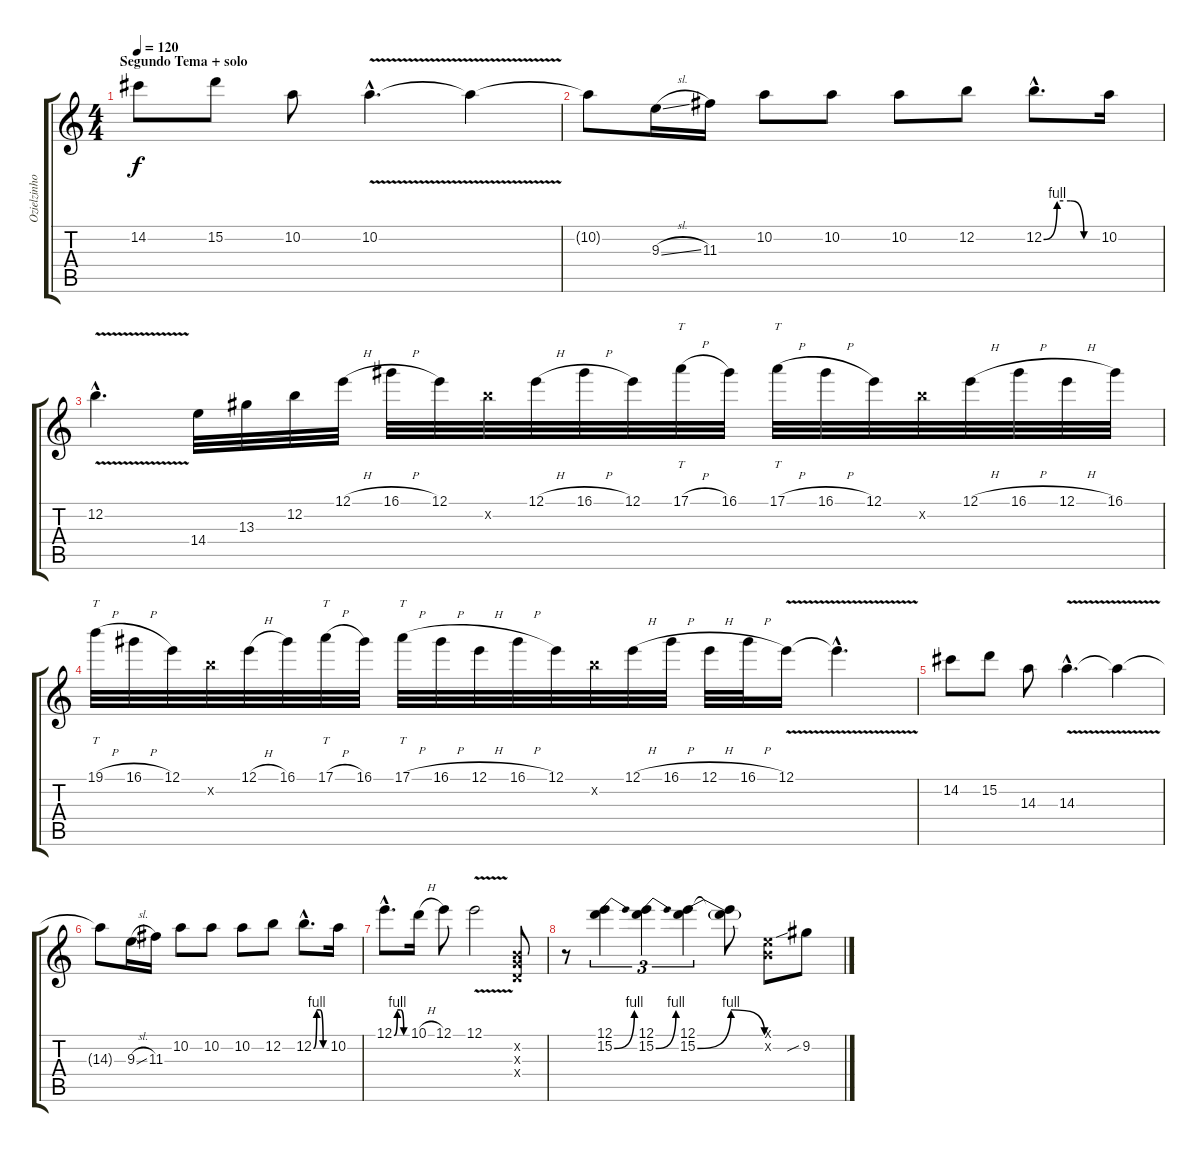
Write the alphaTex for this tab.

\track ("Ozielzinho" "Ozielzinho") {instrument overdrivenguitar}
\staff {score tabs}
\tuning (E4 B3 G3 D3 A2 E2) {hide}
\ts (4 4)
\section ("" "Segundo Tema + solo")
\tempo 120
\clef g2
\ks c
14.2.8{dy f} 15.2.8 10.2.8 10.2{v hac}.4{d} 10.2{t}.4 |
10.2{t}.8 9.3{sl}.16 11.3.16 10.2.8 10.2.8 10.2.8 12.2.8 12.2{be (custom 0 0 15 4 30 4 45 0 60 0) hac}.8{d} 10.2.16 |
12.2{v hac}.4{d} 14.4.32 13.3.32 12.2.32 12.1{h}.32 16.1{h}.32 12.1.32 12.2{x}.32 12.1{h}.32 16.1{h}.32 12.1.32 17.1{h}.32{tt} 16.1.32 17.1{h}.32{tt} 16.1{h}.32 12.1.32 12.2{x}.32 12.1{h}.32 16.1{h}.32 12.1{h}.32 16.1.32 |
19.1{h}.32{tt} 16.1{h}.32 12.1.32 12.2{x}.32 12.1{h}.32 16.1.32 17.1{h}.32{tt} 16.1.32 17.1{h}.32{tt} 16.1{h}.32 12.1{h}.32 16.1{h}.32 12.1.32 12.2{x}.32 12.1{h}.32 16.1{h}.32 12.1{h}.32 16.1{h}.32 12.1{v}.16 12.1{hac t}.4{d} |
14.2.8 15.2.8 14.3.8 14.3{v hac}.4{d} 14.3{t}.4 |
14.3{t}.8 9.3{sl}.16 11.3.16 10.2.8 10.2.8 10.2.8 12.2.8 12.2{be (custom 0 0 15 4 30 4 45 0 60 0) hac}.8{d} 10.2.16 |
12.1{be (custom 0 0 15 4 30 4 45 0 60 0) hac}.8{d} 10.1{h}.16 12.1.8 12.1{v}.2 (0.2{x} 0.3{x} 0.4{x}).8 |
r.8 (12.1 15.2{be (bend 0 0 60 4)}).4{tu (3 2)} (12.1 15.2{be (bend 0 0 60 4)}).4{tu (3 2)} (12.1 15.2{be (bendrelease 0 0 15 4 45 4 60 0)}).4{tu (3 2)} (12.1{t} 15.2{t}).8 (0.1{x} 0.2{x}).8 9.2{sib}.8
